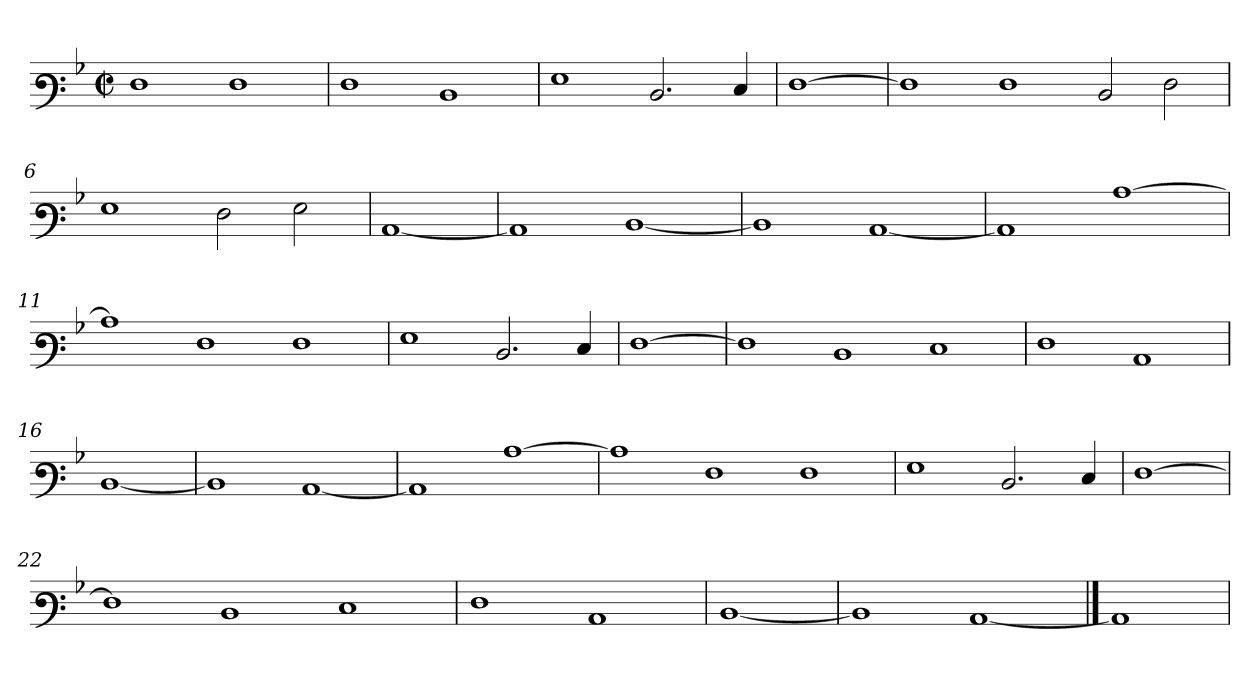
**kern
*part1
*staff1
*clefF3
*k[b-]
*M2/2
*met(c|)
=1
1F
1F
=2
1F
1D
=3
1G
2.D/
4E/
=4
[1F
=5
1F]
1F
2D/
2F\
=6
1G
2F\
2G\
=7
[1C
=8
1C]
[1D
=9
1D]
[1C
=10
1C]
[1c
=11
1c]
1F
1F
=12
1G
2.D/
4E/
=13
[1F
=14
1F]
1D
1E
=15
1F
1C
=16
[1D
=17
1D]
[1C
=18
1C]
[1c
=19
1c]
1F
1F
=20
1G
2.D/
4E/
=21
[1F
=22
1F]
1D
1E
=23
1F
1C
=24
[1D
=25
1D]
[1C
==26
1C]
=
*-
